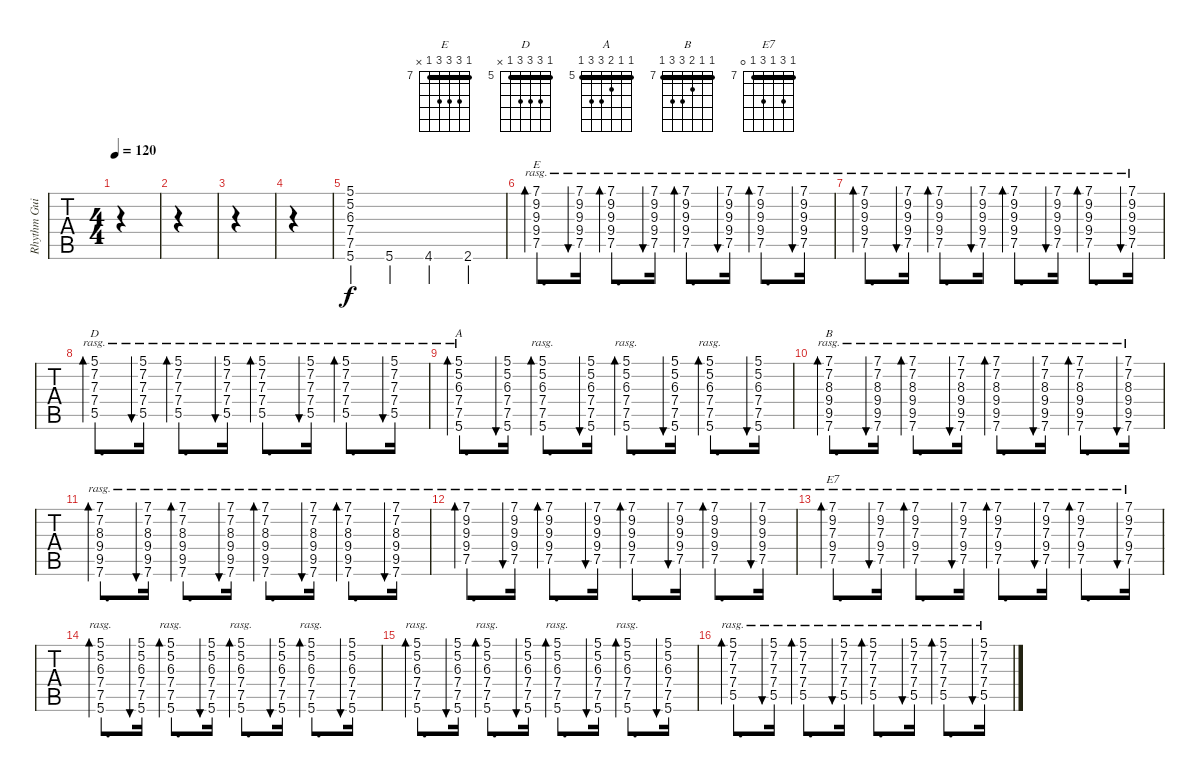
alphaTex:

\track ("Rhythm Guitar" "Rhythm Gui") {instrument acousticguitarsteel}
\staff {tabs}
\tuning (E4 B3 G3 D3 A2 E2) {hide}
\chord ("E" 7 9 9 9 7 x) {firstfret 7 barre 7}
\chord ("D" 5 7 7 7 5 x) {firstfret 5 barre 5}
\chord ("A" 5 5 6 7 7 5) {firstfret 5 barre 5}
\chord ("B" 7 7 8 9 9 7) {firstfret 7 barre 7}
\chord ("E7" 7 9 7 9 7 0) {firstfret 7 barre 7}
\ts (4 4)
\tempo 120
\clef g2
\ks a
|
|
|
|
(5.1 5.2 6.3 7.4 7.5 5.6).4 5.6.4 4.6.4 2.6.4 |
(7.1 9.2 9.3 9.4 7.5).8{d bd 120 ch "E" rasg ii} (7.1 9.2 9.3 9.4 7.5).16{bu 120 rasg ii} (7.1 9.2 9.3 9.4 7.5).8{d bd 120 rasg ii} (7.1 9.2 9.3 9.4 7.5).16{bu 120 rasg ii} (7.1 9.2 9.3 9.4 7.5).8{d bd 120 rasg ii} (7.1 9.2 9.3 9.4 7.5).16{bu 120 rasg ii} (7.1 9.2 9.3 9.4 7.5).8{d bd 120 rasg ii} (7.1 9.2 9.3 9.4 7.5).16{bu 120 rasg ii} |
(7.1 9.2 9.3 9.4 7.5).8{d bd 120 rasg ii} (7.1 9.2 9.3 9.4 7.5).16{bu 120 rasg ii} (7.1 9.2 9.3 9.4 7.5).8{d bd 120 rasg ii} (7.1 9.2 9.3 9.4 7.5).16{bu 120 rasg ii} (7.1 9.2 9.3 9.4 7.5).8{d bd 120 rasg ii} (7.1 9.2 9.3 9.4 7.5).16{bu 120 rasg ii} (7.1 9.2 9.3 9.4 7.5).8{d bd 120 rasg ii} (7.1 9.2 9.3 9.4 7.5).16{bu 120 rasg ii} |
(5.1 7.2 7.3 7.4 5.5).8{d bd 60 ch "D" rasg ii} (5.1 7.2 7.3 7.4 5.5).16{bu 120 rasg ii} (5.1 7.2 7.3 7.4 5.5).8{d bd 60 rasg ii} (5.1 7.2 7.3 7.4 5.5).16{bu 120 rasg ii} (5.1 7.2 7.3 7.4 5.5).8{d bd 60 rasg ii} (5.1 7.2 7.3 7.4 5.5).16{bu 120 rasg ii} (5.1 7.2 7.3 7.4 5.5).8{d bd 60 rasg ii} (5.1 7.2 7.3 7.4 5.5).16{bu 120 rasg ii} |
(5.1 5.2 6.3 7.4 7.5 5.6).8{d bd 60 ch "A" rasg ii} (5.1 5.2 6.3 7.4 7.5 5.6).16{bu 60} (5.1 5.2 6.3 7.4 7.5 5.6).8{d bd 60 rasg ii} (5.1 5.2 6.3 7.4 7.5 5.6).16{bu 60} (5.1 5.2 6.3 7.4 7.5 5.6).8{d bd 60 rasg ii} (5.1 5.2 6.3 7.4 7.5 5.6).16{bu 60} (5.1 5.2 6.3 7.4 7.5 5.6).8{d bd 60 rasg ii} (5.1 5.2 6.3 7.4 7.5 5.6).16{bu 60} |
(7.1 7.2 8.3 9.4 9.5 7.6).8{d bd 120 ch "B" rasg ii} (7.1 7.2 8.3 9.4 9.5 7.6).16{bu 120 rasg ii} (7.1 7.2 8.3 9.4 9.5 7.6).8{d bd 120 rasg ii} (7.1 7.2 8.3 9.4 9.5 7.6).16{bu 120 rasg ii} (7.1 7.2 8.3 9.4 9.5 7.6).8{d bd 120 rasg ii} (7.1 7.2 8.3 9.4 9.5 7.6).16{bu 120 rasg ii} (7.1 7.2 8.3 9.4 9.5 7.6).8{d bd 120 rasg ii} (7.1 7.2 8.3 9.4 9.5 7.6).16{bu 120 rasg ii} |
(7.1 7.2 8.3 9.4 9.5 7.6).8{d bd 120 rasg ii} (7.1 7.2 8.3 9.4 9.5 7.6).16{bu 120 rasg ii} (7.1 7.2 8.3 9.4 9.5 7.6).8{d bd 120 rasg ii} (7.1 7.2 8.3 9.4 9.5 7.6).16{bu 120 rasg ii} (7.1 7.2 8.3 9.4 9.5 7.6).8{d bd 120 rasg ii} (7.1 7.2 8.3 9.4 9.5 7.6).16{bu 120 rasg ii} (7.1 7.2 8.3 9.4 9.5 7.6).8{d bd 120 rasg ii} (7.1 7.2 8.3 9.4 9.5 7.6).16{bu 120 rasg ii} |
(7.1 9.2 9.3 9.4 7.5).8{d bd 120 rasg ii} (7.1 9.2 9.3 9.4 7.5).16{bu 120 rasg ii} (7.1 9.2 9.3 9.4 7.5).8{d bd 120 rasg ii} (7.1 9.2 9.3 9.4 7.5).16{bu 120 rasg ii} (7.1 9.2 9.3 9.4 7.5).8{d bd 120 rasg ii} (7.1 9.2 9.3 9.4 7.5).16{bu 120 rasg ii} (7.1 9.2 9.3 9.4 7.5).8{d bd 120 rasg ii} (7.1 9.2 9.3 9.4 7.5).16{bu 120 rasg ii} |
(7.1 9.2 7.3 9.4 7.5).8{d bd 120 ch "E7" rasg ii} (7.1 9.2 7.3 9.4 7.5).16{bu 120 rasg ii} (7.1 9.2 7.3 9.4 7.5).8{d bd 120 rasg ii} (7.1 9.2 7.3 9.4 7.5).16{bu 120 rasg ii} (7.1 9.2 7.3 9.4 7.5).8{d bd 120 rasg ii} (7.1 9.2 7.3 9.4 7.5).16{bu 120 rasg ii} (7.1 9.2 7.3 9.4 7.5).8{d bd 120 rasg ii} (7.1 9.2 7.3 9.4 7.5).16{bu 120 rasg ii} |
(5.1 5.2 6.3 7.4 7.5 5.6).8{d bd 60 rasg ii} (5.1 5.2 6.3 7.4 7.5 5.6).16{bu 60} (5.1 5.2 6.3 7.4 7.5 5.6).8{d bd 60 rasg ii} (5.1 5.2 6.3 7.4 7.5 5.6).16{bu 60} (5.1 5.2 6.3 7.4 7.5 5.6).8{d bd 60 rasg ii} (5.1 5.2 6.3 7.4 7.5 5.6).16{bu 60} (5.1 5.2 6.3 7.4 7.5 5.6).8{d bd 60 rasg ii} (5.1 5.2 6.3 7.4 7.5 5.6).16{bu 60} |
(5.1 5.2 6.3 7.4 7.5 5.6).8{d bd 60 rasg ii} (5.1 5.2 6.3 7.4 7.5 5.6).16{bu 60} (5.1 5.2 6.3 7.4 7.5 5.6).8{d bd 60 rasg ii} (5.1 5.2 6.3 7.4 7.5 5.6).16{bu 60} (5.1 5.2 6.3 7.4 7.5 5.6).8{d bd 60 rasg ii} (5.1 5.2 6.3 7.4 7.5 5.6).16{bu 60} (5.1 5.2 6.3 7.4 7.5 5.6).8{d bd 60 rasg ii} (5.1 5.2 6.3 7.4 7.5 5.6).16{bu 60} |
(5.1 7.2 7.3 7.4 5.5).8{d bd 60 rasg ii} (5.1 7.2 7.3 7.4 5.5).16{bu 120 rasg ii} (5.1 7.2 7.3 7.4 5.5).8{d bd 60 rasg ii} (5.1 7.2 7.3 7.4 5.5).16{bu 120 rasg ii} (5.1 7.2 7.3 7.4 5.5).8{d bd 60 rasg ii} (5.1 7.2 7.3 7.4 5.5).16{bu 120 rasg ii} (5.1 7.2 7.3 7.4 5.5).8{d bd 60 rasg ii} (5.1 7.2 7.3 7.4 5.5).16{bu 120 rasg ii}
